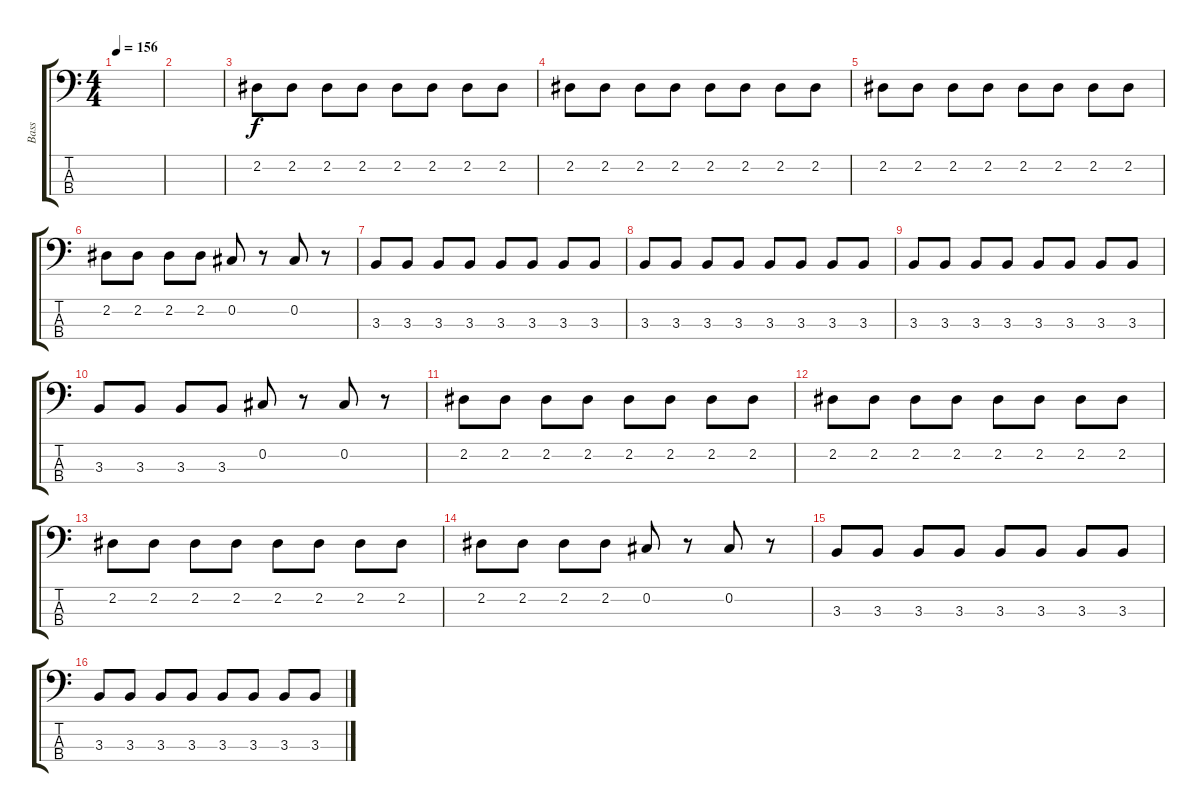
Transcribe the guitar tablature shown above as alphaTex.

\track ("Bass" "Bass") {instrument electricbassfinger}
\staff {score tabs}
\tuning (Gb2 Db2 Ab1 Eb1) {hide}
\ts (4 4)
\tempo 156
\clef f4
\ks c
|
|
2.2.8 2.2.8 2.2.8 2.2.8 2.2.8 2.2.8 2.2.8 2.2.8 |
2.2.8 2.2.8 2.2.8 2.2.8 2.2.8 2.2.8 2.2.8 2.2.8 |
2.2.8 2.2.8 2.2.8 2.2.8 2.2.8 2.2.8 2.2.8 2.2.8 |
2.2.8 2.2.8 2.2.8 2.2.8 0.2.8 r.8 0.2.8 r.8 |
3.3.8 3.3.8 3.3.8 3.3.8 3.3.8 3.3.8 3.3.8 3.3.8 |
3.3.8 3.3.8 3.3.8 3.3.8 3.3.8 3.3.8 3.3.8 3.3.8 |
3.3.8 3.3.8 3.3.8 3.3.8 3.3.8 3.3.8 3.3.8 3.3.8 |
3.3.8 3.3.8 3.3.8 3.3.8 0.2.8 r.8 0.2.8 r.8 |
2.2.8 2.2.8 2.2.8 2.2.8 2.2.8 2.2.8 2.2.8 2.2.8 |
2.2.8 2.2.8 2.2.8 2.2.8 2.2.8 2.2.8 2.2.8 2.2.8 |
2.2.8 2.2.8 2.2.8 2.2.8 2.2.8 2.2.8 2.2.8 2.2.8 |
2.2.8 2.2.8 2.2.8 2.2.8 0.2.8 r.8 0.2.8 r.8 |
3.3.8 3.3.8 3.3.8 3.3.8 3.3.8 3.3.8 3.3.8 3.3.8 |
3.3.8 3.3.8 3.3.8 3.3.8 3.3.8 3.3.8 3.3.8 3.3.8
